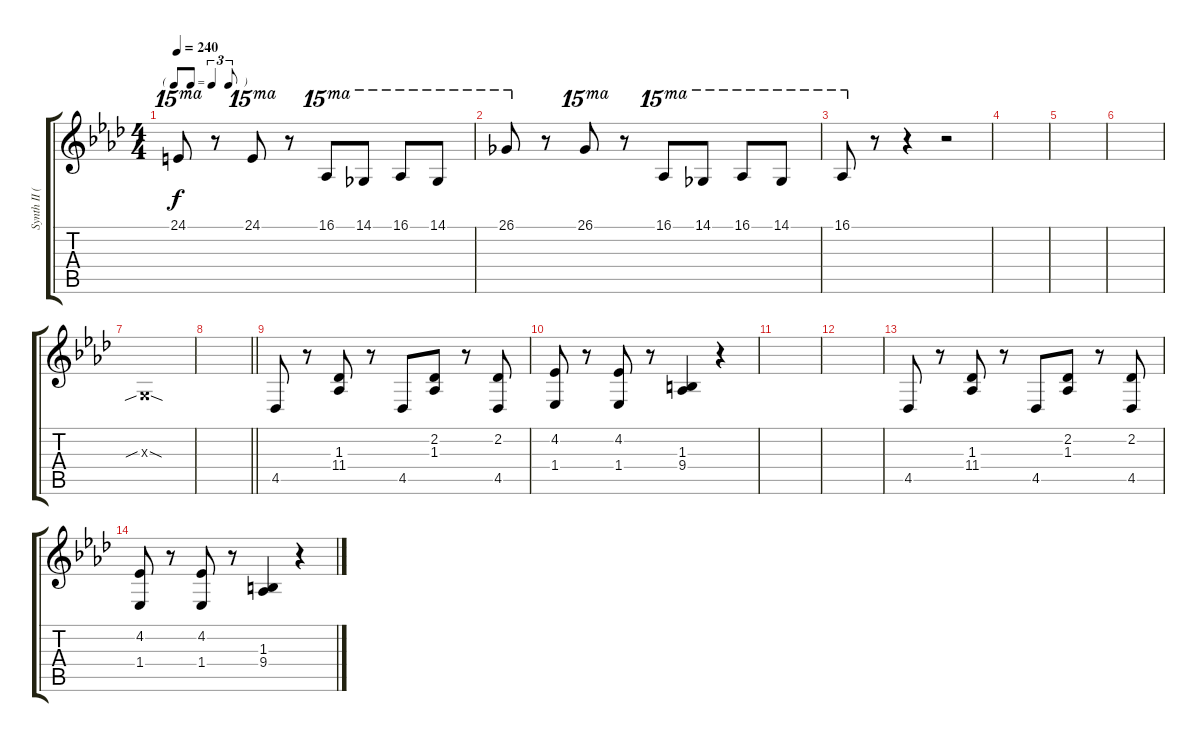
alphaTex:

\track ("Synth II (Kotobuki Tsumugi)" "Synth II (") {instrument lead5charang}
\staff {score tabs}
\tuning (E4 B3 G3 D3 A2 E2) {hide}
\ts (4 4)
\tf triplet8th
\tempo 240
\clef g2
\ks ab
24.1.8{ot 15ma dy f} r.8 24.1.8{ot 15ma} r.8 16.1.8{ot 15ma} 14.1.8{ot 15ma} 16.1.8{ot 15ma} 14.1.8{ot 15ma} |
26.1.8{ot 15ma} r.8 26.1.8{ot 15ma} r.8 16.1.8{ot 15ma} 14.1.8{ot 15ma} 16.1.8{ot 15ma} 14.1.8{ot 15ma} |
16.1.8{ot 15ma} r.8 r.4 r.2 |
|
|
|
0.3{sib sod x}.1 |
\barLineRight lightlight
|
4.5.8 r.8 (1.3 11.4).8 r.8 4.5.8 (2.2 1.3).8 r.8 (2.2 4.5).8 |
(4.2 1.4).8 r.8 (4.2 1.4).8 r.8 (1.3 9.4).4 r.4 |
|
|
4.5.8 r.8 (1.3 11.4).8 r.8 4.5.8 (2.2 1.3).8 r.8 (2.2 4.5).8 |
(4.2 1.4).8 r.8 (4.2 1.4).8 r.8 (1.3 9.4).4 r.4
